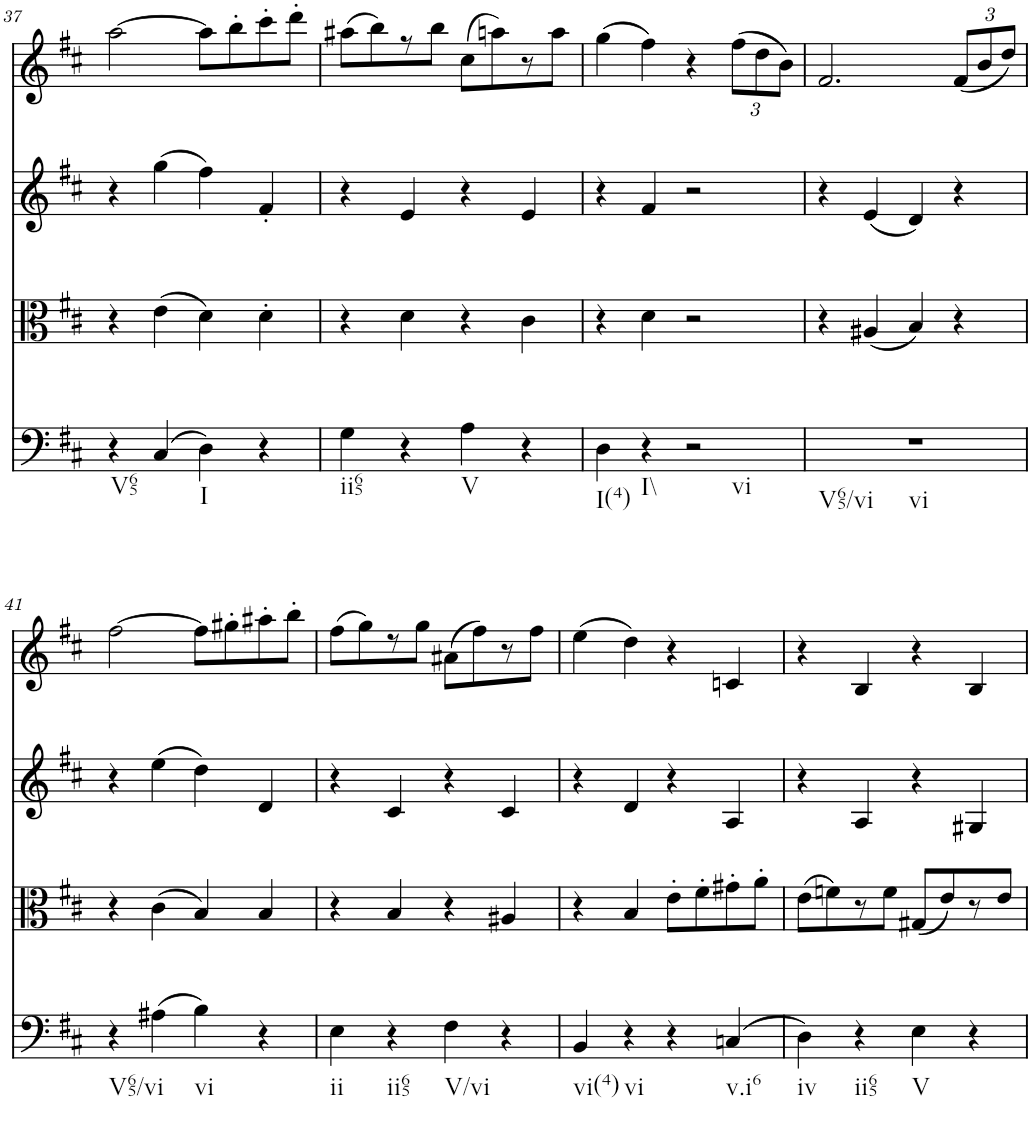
**kern	**kern	**kern	**kern
*part4	*part3	*part2	*part1
*staff4	*staff3	*staff2	*staff1
*I"Violoncello	*I"Viola	*I"Violin II	*I"Violin I
!!LO:PB:g=z
*clefF4	*clefC3	*clefG2	*clefG2
*k[f#c#]	*k[f#c#]	*k[f#c#]	*k[f#c#]
*M2/2	*M2/2	*M2/2	*M2/2
=37	=37	=37	=37
!LO:TX:b:t=V65	!	!	!
4r	4r	4r	[2aa\
(4C#/	(4e\	(4gg\	.
!LO:TX:b:t=I	!	!	!
4D\)	4d\)	4ff#\)	8aa\L]
.	.	.	8bb'\
4r	4d'\	4f#'/	8ccc#'\
.	.	.	8ddd'\J
=38	=38	=38	=38
!LO:TX:b:t=ii65	!	!	!
4G\	4r	4r	(8aa#X\L
.	.	.	8bb\)
4r	4d\	4e/	8r
.	.	.	8bb\J
!LO:TX:b:t=V	!	!	!
4A\	4r	4r	(8cc#\L
.	.	.	8aan\)
4r	4c#\	4e/	8r
.	.	.	8aa\J
=39	=39	=39	=39
!LO:TX:b:t=I(4)	!	!	!
4D\	4r	4r	(4gg\
!LO:TX:b:t=I\\	!	!	!
4r	4d\	4f#/	4ff#\)
!LO:TX:b:t=vi	!	!	!
2r	2r	2r	4r
*	*	*	*Xbrackettup
.	.	.	(12ff#\L
.	.	.	12dd\
.	.	.	12b\J)
=40	=40	=40	=40
!LO:TX:b:t=V65/vi	!	!	!
!LO:TX:b:t=vi	!	!	!
1r	4r	4r	2.f#/
.	(4A#X/	(4e/	.
.	4B/)	4d/)	.
.	4r	4r	(12f#/L
.	.	.	12b/
.	.	.	12dd/J)
!!LO:LB:g=z
=41	=41	=41	=41
!LO:TX:b:t=V65/vi	!	!	!
4r	4r	4r	[2ff#\
(4A#X\	(4c#\	(4ee\	.
!LO:TX:b:t=vi	!	!	!
4B\)	4B/)	4dd\)	8ff#\L]
.	.	.	8gg#X'\
4r	4B/	4d/	8aa#X'\
.	.	.	8bb'\J
=42	=42	=42	=42
!LO:TX:b:t=ii	!	!	!
4E\	4r	4r	(8ff#\L
.	.	.	8gg\)
!LO:TX:b:t=ii65	!	!	!
4r	4B/	4c#/	8r
.	.	.	8gg\J
!LO:TX:b:t=V/vi	!	!	!
4F#\	4r	4r	(8a#X\L
.	.	.	8ff#\)
4r	4A#X/	4c#/	8r
.	.	.	8ff#\J
=43	=43	=43	=43
!LO:TX:b:t=vi(4)	!	!	!
4BB/	4r	4r	(4ee\
!LO:TX:b:t=vi	!	!	!
4r	4B/	4d/	4dd\)
4r	8e'\L	4r	4r
.	8f#'\	.	.
!LO:TX:b:t=v.i6	!	!	!
(4Cn/	8g#X'\	4A/	4cn/
.	8a'\J	.	.
=44	=44	=44	=44
!LO:TX:b:t=iv	!	!	!
4D\)	(8e\L	4r	4r
.	8fn\)	.	.
!LO:TX:b:t=ii65	!	!	!
4r	8r	4A/	4B/
.	8f\J	.	.
!LO:TX:b:t=V	!	!	!
4E\	(8G#X/L	4r	4r
.	8e/)	.	.
4r	8r	4G#X/	4B/
.	8e/J	.	.
=	=	=	=
*-	*-	*-	*-
